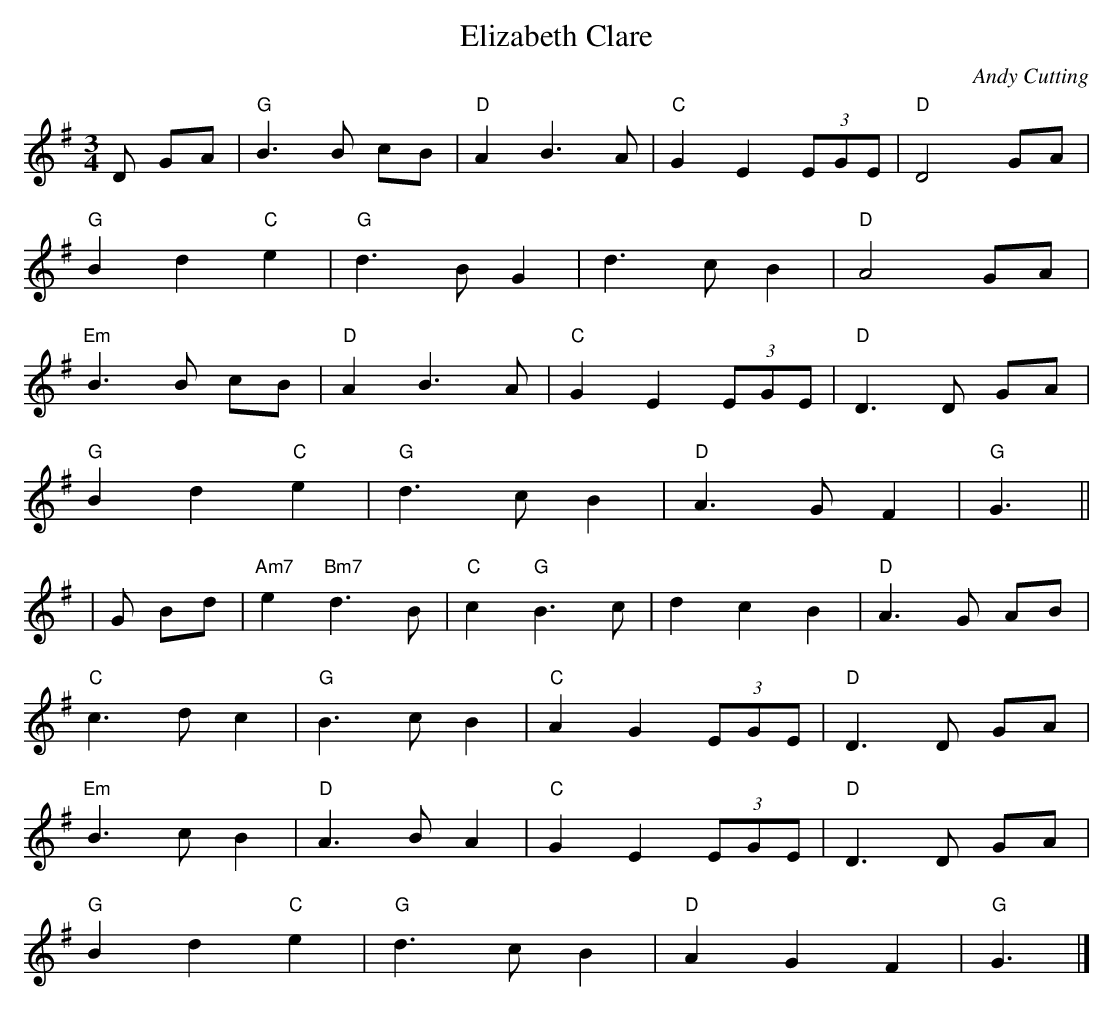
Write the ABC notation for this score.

X:1
T:Elizabeth Clare
C:Andy Cutting
M:3/4
L:1/8
K: G
D GA|"G"B3 B cB|"D"A2 B3 A|"C"G2 E2 (3EGE |"D"D4 GA|
"G"B2 d2 "C"e2|"G"d3 BG2 |d3 cB2 |"D"A4 GA|
"Em"B3 B cB|"D"A2 B3 A|"C"G2 E2 (3EGE |"D"D3 D GA |
"G"B2 d2 "C"e2 |"G"d3 cB2 |"D"A3 GF2 |"G"G3 ||
|G Bd |"Am7"e2 "Bm7"d3 B|"C"c2 "G"B3 c |d2 c2 B2 |"D"A3 G AB |
"C"c3 dc2 |"G"B3 cB2 |"C"A2 G2 (3EGE|"D" D3 D GA |
"Em"B3 cB2 |"D"A3 BA2 |"C"G2 E2 (3EGE |"D"D3 D GA |
"G"B2 d2 "C"e2 |"G"d3 cB2 |"D"A2 G2 F2 |"G"G3 |]
